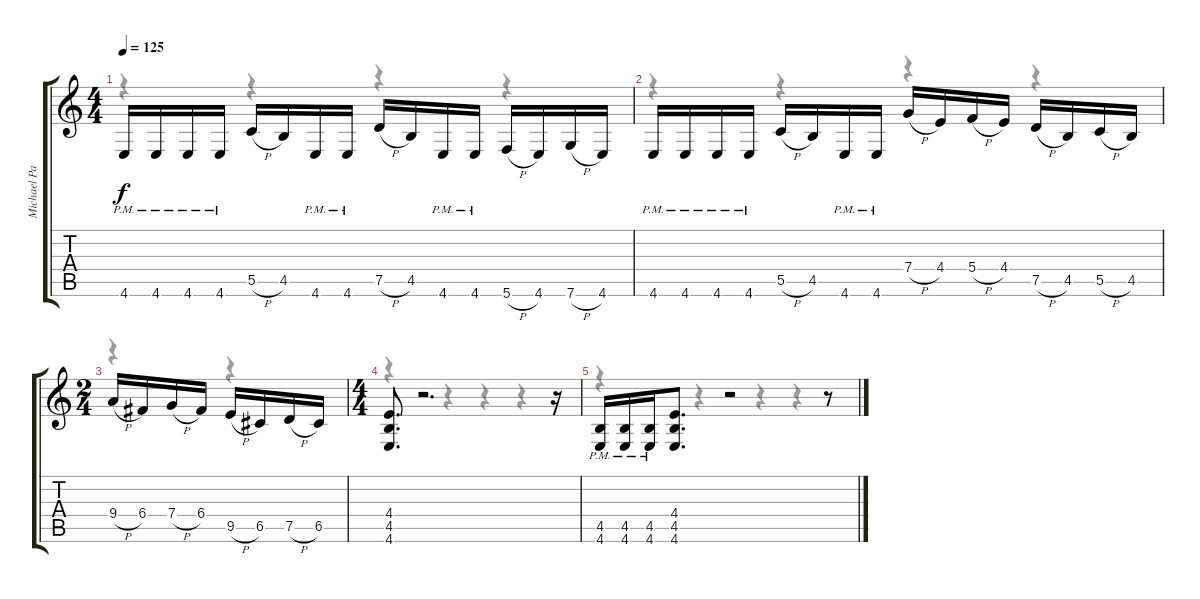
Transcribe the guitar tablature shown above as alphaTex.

\track ("Michael Padge" "Michael Pa") {instrument distortionguitar}
\staff {score tabs}
\tuning (D4 A3 F3 C3 G2 C2) {hide}
\voice
\ts (4 4)
\tempo 125
\clef g2
\ks c
4.6{pm}.16{dy f} 4.6{pm}.16 4.6{pm}.16 4.6{pm}.16 5.5{h}.16 4.5.16 4.6{pm}.16 4.6{pm}.16 7.5{h}.16 4.5.16 4.6{pm}.16 4.6{pm}.16 5.6{h}.16 4.6.16 7.6{h}.16 4.6.16 |
4.6{pm}.16 4.6{pm}.16 4.6{pm}.16 4.6{pm}.16 5.5{h}.16 4.5.16 4.6{pm}.16 4.6{pm}.16 7.4{h}.16 4.4.16 5.4{h}.16 4.4.16 7.5{h}.16 4.5.16 5.5{h}.16 4.5.16 |
\ts (2 4)
9.4{h}.16 6.4.16 7.4{h}.16 6.4.16 9.5{h}.16 6.5.16 7.5{h}.16 6.5.16 |
\ts (4 4)
(4.4 4.5 4.6).8{d} r.2{d} r.16 |
(4.5{pm} 4.6{pm}).16 (4.5{pm} 4.6{pm}).16 (4.5{pm} 4.6{pm}).16 (4.4 4.5 4.6).8{d} r.2 r.8
\voice
\clef g2
\ottava regular
\simile none
\ks c
r.4{dy f} r.4 r.4 r.4 |
r.4 r.4 r.4 r.4 |
r.4 r.4 |
r.4 r.4 r.4 r.4 |
r.4 r.4 r.4 r.4
